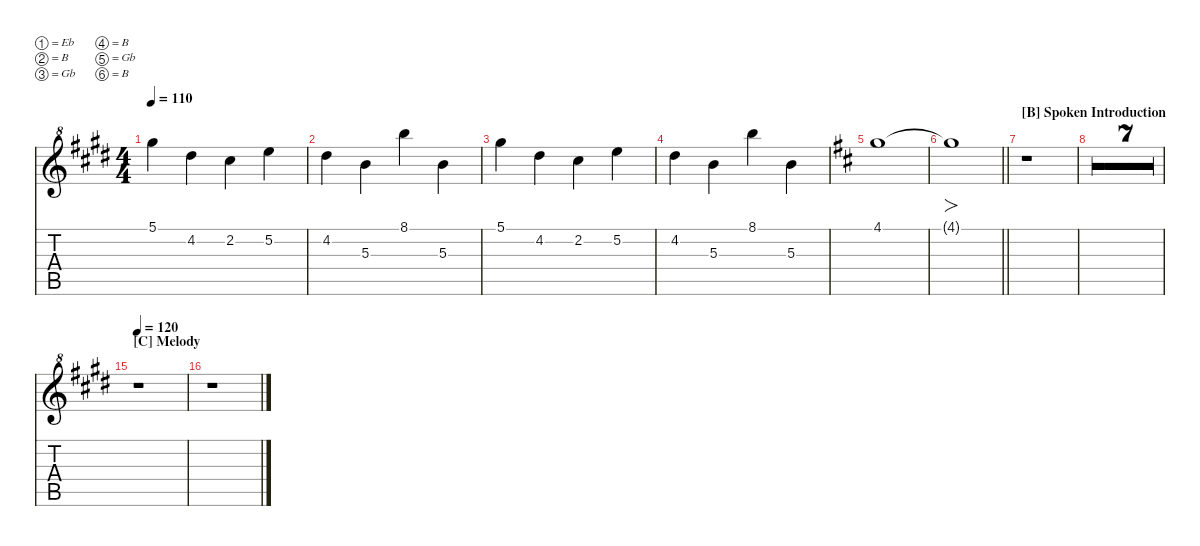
\defaultSystemsLayout 4
\hideDynamics
\bracketExtendMode nobrackets
\singleTrackTrackNamePolicy hidden
\multiTrackTrackNamePolicy hidden
\firstSystemTrackNameMode fullname
\firstSystemTrackNameOrientation horizontal
\otherSystemsTrackNameOrientation horizontal
\track ("Pitch Shift (effect)" "E-Gt") {multiBarRest instrument distortionguitar}
\staff {score tabs}
\tuning (Eb5 B4 Gb4 B3 Gb3 B2)
\ts (4 4)
\tempo 110
\clef g2
\ottava 8va
\ks e
5.1{acc #}.4{dy mf} 4.2{acc #}.4 2.2{acc #}.4 5.2{acc forcenatural}.4 |
4.2{acc #}.4 5.3{acc forcenatural}.4 8.1{acc forcenatural}.4 5.3{acc forcenatural}.4 |
5.1{acc #}.4 4.2{acc #}.4 2.2{acc #}.4 5.2{acc forcenatural}.4 |
4.2{acc #}.4 5.3{acc forcenatural}.4 8.1{acc forcenatural}.4 5.3{acc forcenatural}.4 |
\ks bminor
4.1{acc forcenatural}.1 |
\barLineRight lightlight
4.1{t acc forcenatural}.1{fo} |
\section ("B" "Spoken Introduction")
r.1 |
r.1 |
r.1 |
r.1 |
r.1 |
r.1 |
r.1 |
\barLineRight lightlight
r.1 |
\section ("C" "Melody")
\tempo 120
\ks e
r.1 |
r.1
